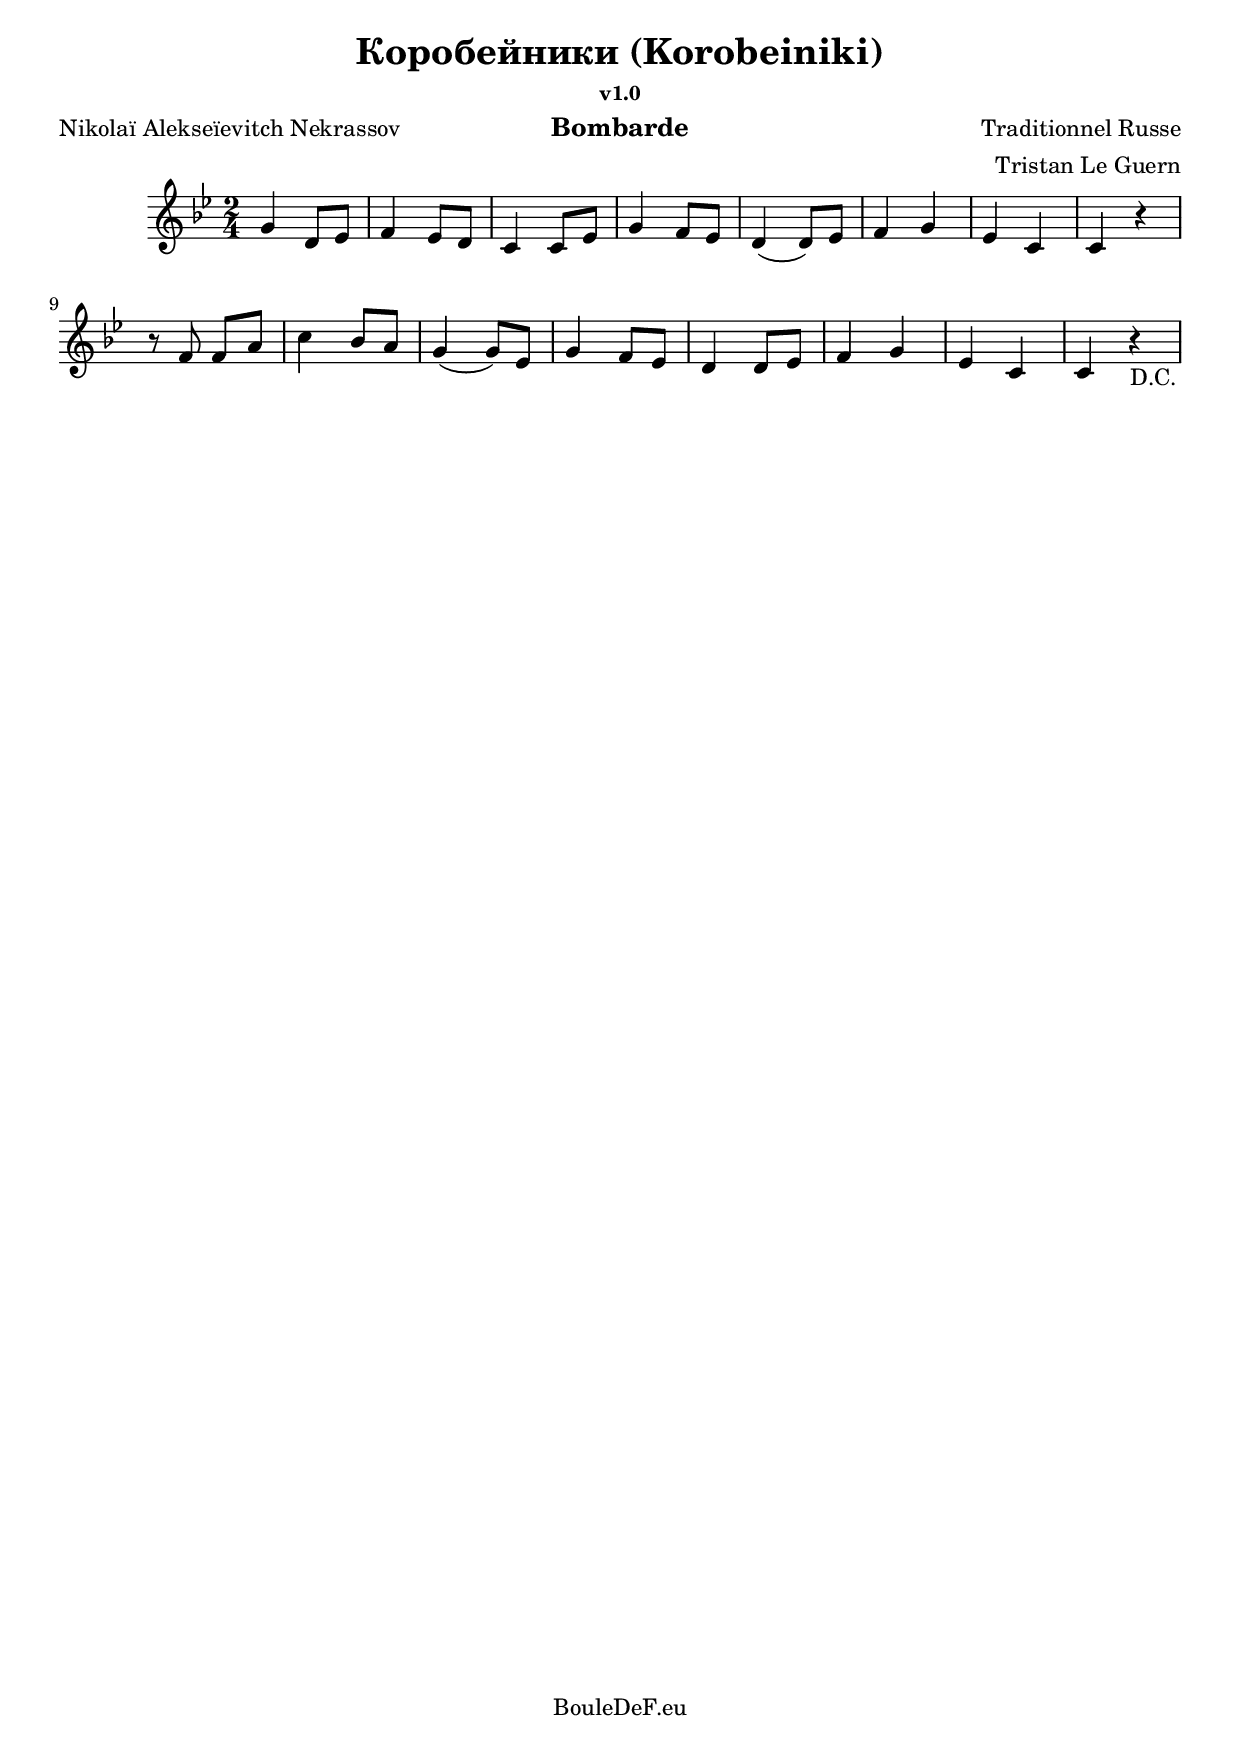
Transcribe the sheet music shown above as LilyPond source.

\version "2.16.0"
\include "italiano.ly"

\header {
	title = "Коробейники (Korobeiniki)"
	subsubtitle = "v1.0"
	poet = "Nikolaï Alekseïevitch Nekrassov"
	composer = "Traditionnel Russe"
	arranger = "Tristan Le Guern"
	instrument = "Bombarde"
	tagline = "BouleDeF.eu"
}

\score {
	\new Staff \relative si {
		\clef "treble"
		\key sib \major
		\time 2/4
	
		sol'4 re8 mib
		| fa4 mib8 re
		| do4 do8 mib
		| sol4 fa8 mib
		| re4( re8) mib
		| fa4 sol
		| mib do 
		| do r
		\break
	
		r8 fa fa la
		| do4 sib8 la
		| sol4( sol8) mib
		| sol4 fa8 mib
		| re4 re8 mib
		| fa4 sol
		| mib do
		| do r_"D.C."
		\break
	}
}

